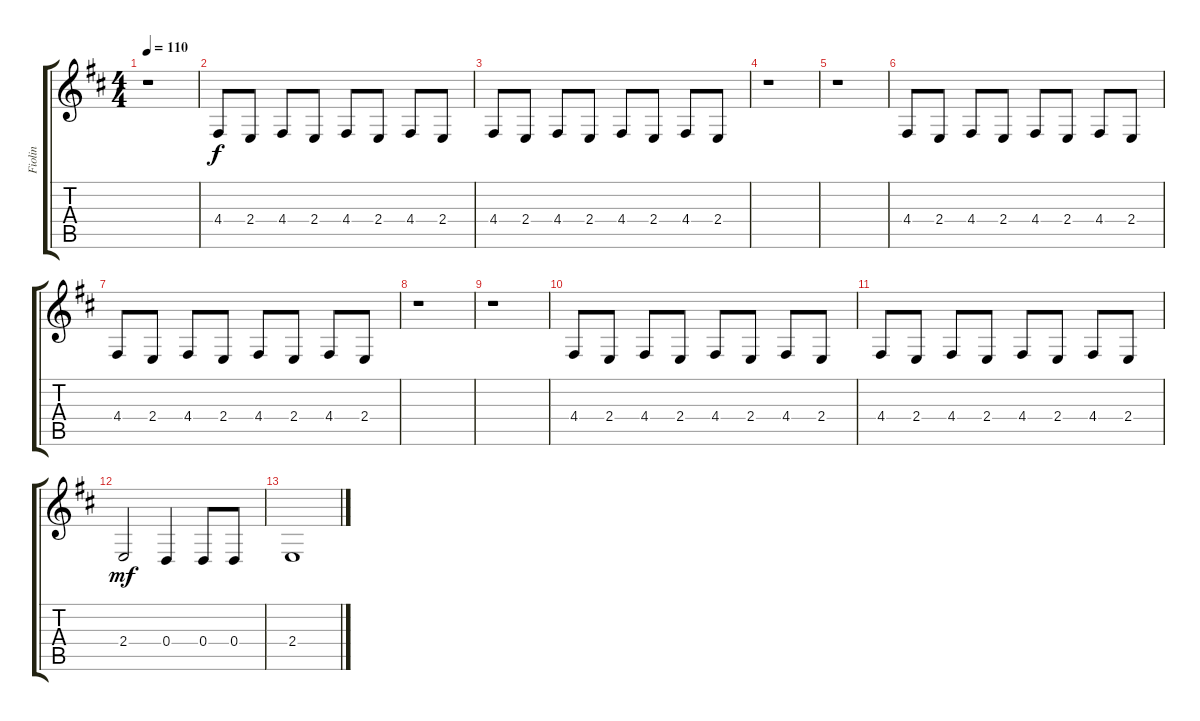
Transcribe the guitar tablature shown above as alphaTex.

\track ("Fiolin" "Fiolin") {instrument violin}
\staff {score tabs}
\tuning (E4 B3 G3 D3 A2 E2) {hide}
\ts (4 4)
\tempo 110
\clef g2
\ks d
r.1{dy f} |
4.4.8 2.4.8 4.4.8 2.4.8 4.4.8 2.4.8 4.4.8 2.4.8 |
4.4.8 2.4.8 4.4.8 2.4.8 4.4.8 2.4.8 4.4.8 2.4.8 |
r.1 |
r.1 |
4.4.8 2.4.8 4.4.8 2.4.8 4.4.8 2.4.8 4.4.8 2.4.8 |
4.4.8 2.4.8 4.4.8 2.4.8 4.4.8 2.4.8 4.4.8 2.4.8 |
r.1 |
r.1 |
4.4.8 2.4.8 4.4.8 2.4.8 4.4.8 2.4.8 4.4.8 2.4.8 |
4.4.8 2.4.8 4.4.8 2.4.8 4.4.8 2.4.8 4.4.8 2.4.8 |
2.4.2{dy mf} 0.4.4 0.4.8 0.4.8 |
2.4.1
